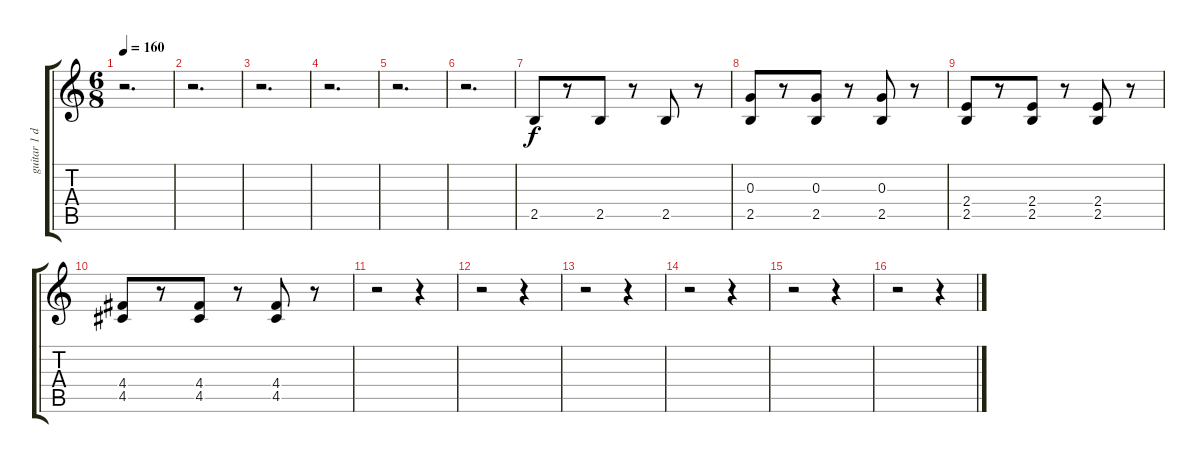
\track ("guitar 1 double" "guitar 1 d") {instrument overdrivenguitar}
\staff {score tabs}
\tuning (E4 B3 G3 D3 A2 E2) {hide}
\ts (6 8)
\tempo 160
\clef g2
\ks c
r.2{d dy f} |
r.2{d} |
r.2{d} |
r.2{d} |
r.2{d} |
r.2{d} |
2.5.8 r.8 2.5.8 r.8 2.5.8 r.8 |
(0.3 2.5).8 r.8 (0.3 2.5).8 r.8 (0.3 2.5).8 r.8 |
(2.4 2.5).8 r.8 (2.4 2.5).8 r.8 (2.4 2.5).8 r.8 |
(4.4 4.5).8 r.8 (4.4 4.5).8 r.8 (4.4 4.5).8 r.8 |
r.2 r.4 |
r.2 r.4 |
r.2 r.4 |
r.2 r.4 |
r.2 r.4 |
r.2 r.4
